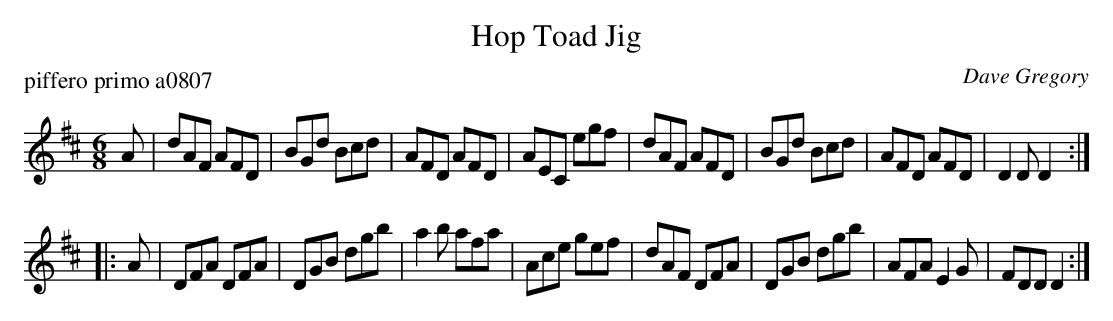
X:1
T: Hop Toad Jig
P: piffero primo a0807
O: Dave Gregory
M: 6/8
L: 1/8
K: D
A |\
dAF AFD | BGd Bcd | AFD AFD | AEC egf |\
dAF AFD | BGd Bcd | AFD AFD | D2D D2 :|
|: A |\
DFA DFA | DGB dgb | a2b afa | Ace gef |\
dAF DFA | DGB dgb | AFA E2G | FDD D2 :|
